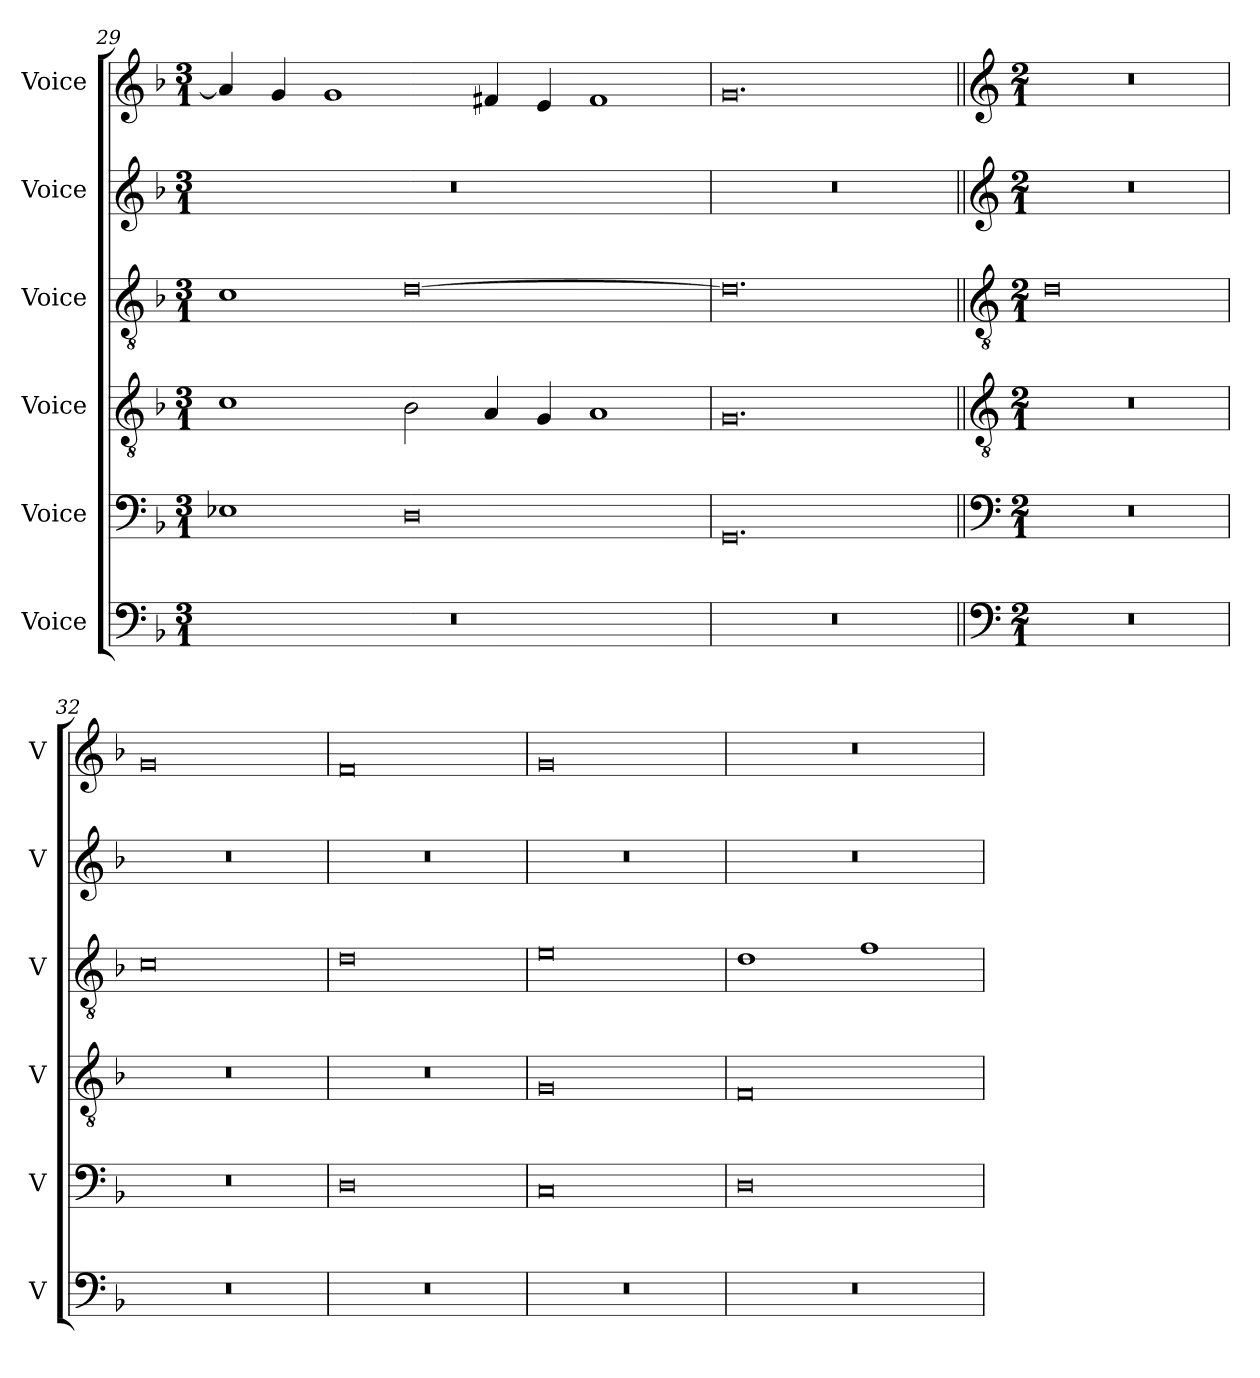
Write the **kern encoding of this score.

**kern	**kern	**kern	**kern	**kern	**kern
*part6	*part5	*part4	*part3	*part2	*part1
*staff6	*staff5	*staff4	*staff3	*staff2	*staff1
*I"Voice	*I"Voice	*I"Voice	*I"Voice	*I"Voice	*I"Voice
*I'V	*I'V	*I'V	*I'V	*I'V	*I'V
*clefF4	*clefF4	*clefGv2	*clefGv2	*clefG2	*clefG2
*k[b-]	*k[b-]	*k[b-]	*k[b-]	*k[b-]	*k[b-]
*M3/1	*M3/1	*M3/1	*M3/1	*M3/1	*M3/1
=29	=29	=29	=29	=29	=29
0.r	1E-X	1c	1c	0.r	4a/]
.	.	.	.	.	4g/
.	.	.	.	.	1g
.	0D	2B-\	[0d	.	.
.	.	4A/	.	.	4f#X/
.	.	4G/	.	.	4e/
.	.	1A	.	.	1f#
=30	=30	=30	=30	=30	=30
0.r	0.GG	0.G	0.d]	0.r	0.g
!!LO:PB:g=z
=31||	=31||	=31||	=31||	=31||	=31||
*clefF4	*clefF4	*clefGv2	*clefGv2	*clefG2	*clefG2
*M2/1	*M2/1	*M2/1	*M2/1	*M2/1	*M2/1
0r	0r	0r	0d	0r	0r
=32	=32	=32	=32	=32	=32
0r	0r	0r	0c	0r	0g
=33	=33	=33	=33	=33	=33
0r	0D	0r	0d	0r	0f
=34	=34	=34	=34	=34	=34
0r	0C	0G	0e	0r	0g
=35	=35	=35	=35	=35	=35
0r	0D	0F	1d	0r	0r
.	.	.	1f	.	.
=	=	=	=	=	=
*-	*-	*-	*-	*-	*-
